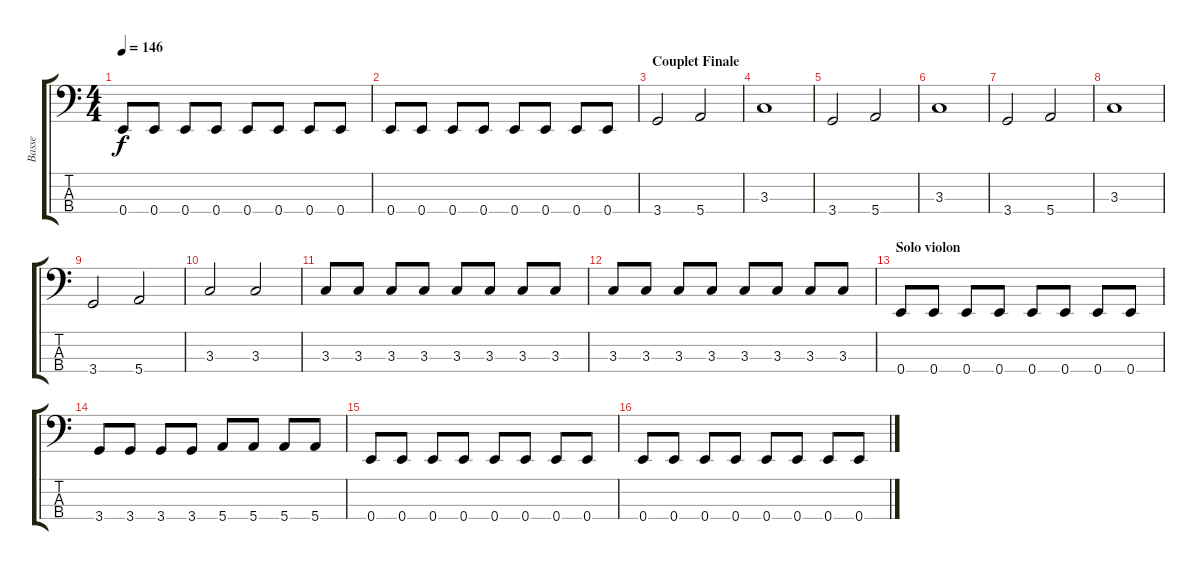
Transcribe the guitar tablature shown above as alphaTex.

\track ("Basse" "Basse") {instrument electricbassfinger}
\staff {score tabs}
\tuning (G2 D2 A1 E1) {hide}
\ts (4 4)
\tempo 146
\clef f4
\ks c
0.4.8{dy f} 0.4.8 0.4.8 0.4.8 0.4.8 0.4.8 0.4.8 0.4.8 |
0.4.8 0.4.8 0.4.8 0.4.8 0.4.8 0.4.8 0.4.8 0.4.8 |
\section ("" "Couplet Finale")
3.4.2 5.4.2 |
3.3.1 |
3.4.2 5.4.2 |
3.3.1 |
3.4.2 5.4.2 |
3.3.1 |
3.4.2 5.4.2 |
3.3.2 3.3.2 |
3.3.8 3.3.8 3.3.8 3.3.8 3.3.8 3.3.8 3.3.8 3.3.8 |
3.3.8 3.3.8 3.3.8 3.3.8 3.3.8 3.3.8 3.3.8 3.3.8 |
\section ("" "Solo violon")
0.4.8 0.4.8 0.4.8 0.4.8 0.4.8 0.4.8 0.4.8 0.4.8 |
3.4.8 3.4.8 3.4.8 3.4.8 5.4.8 5.4.8 5.4.8 5.4.8 |
0.4.8 0.4.8 0.4.8 0.4.8 0.4.8 0.4.8 0.4.8 0.4.8 |
0.4.8 0.4.8 0.4.8 0.4.8 0.4.8 0.4.8 0.4.8 0.4.8
